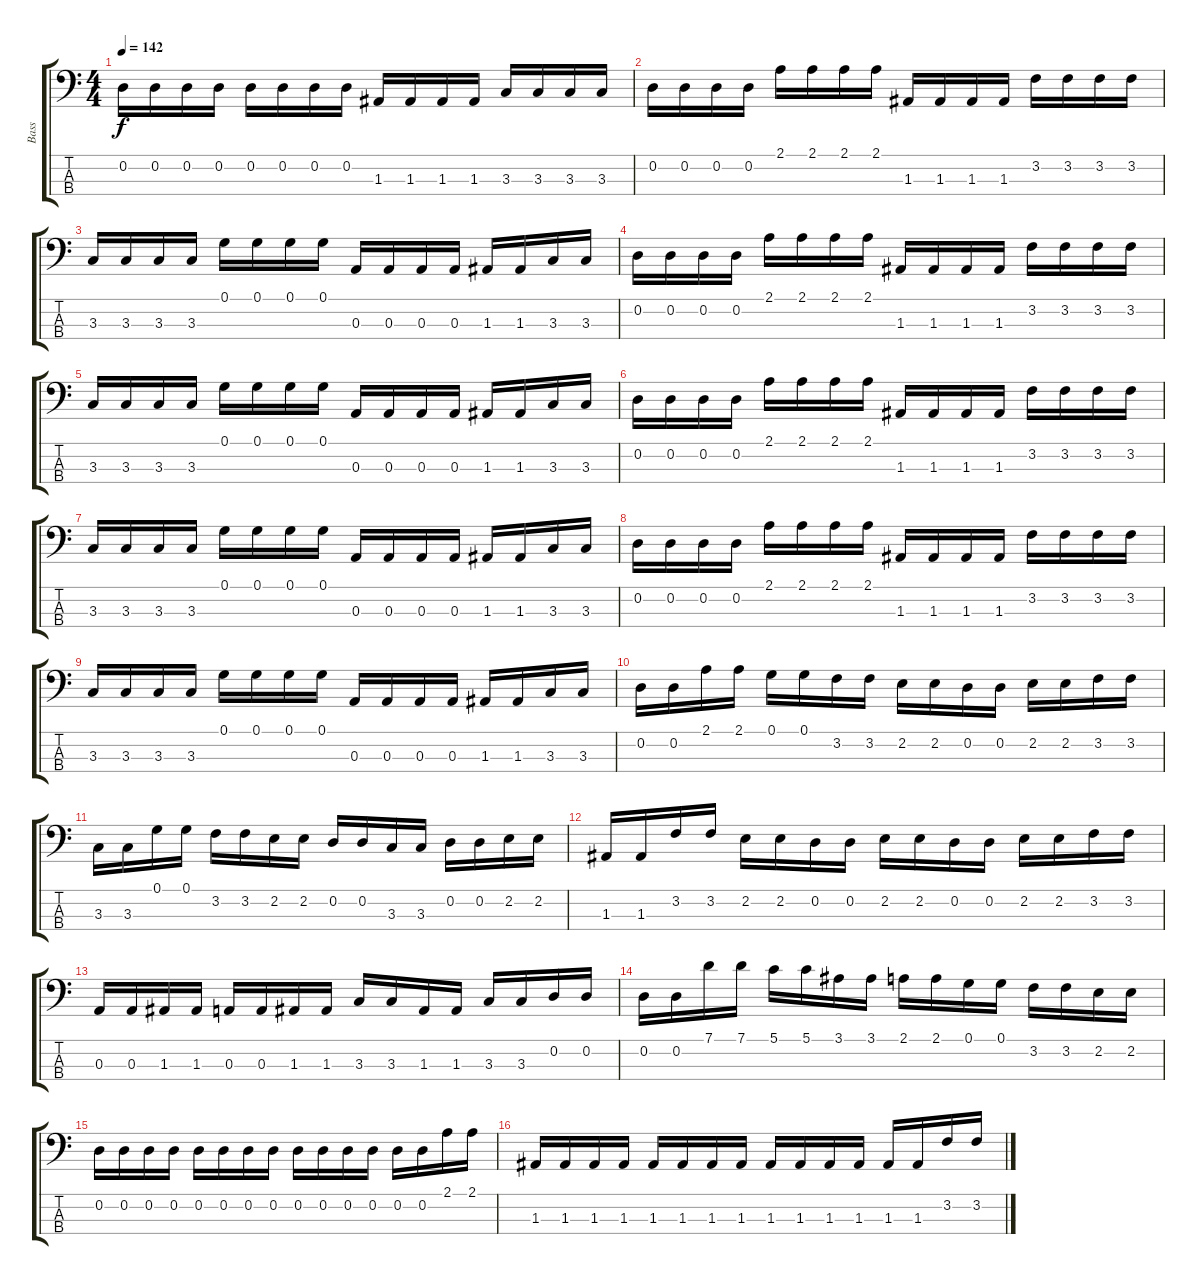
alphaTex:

\track ("Bass" "Bass") {instrument electricbassfinger}
\staff {score tabs}
\tuning (G2 D2 A1 E1) {hide}
\ts (4 4)
\tempo 142
\clef f4
\ks c
0.2.16{dy f} 0.2.16 0.2.16 0.2.16 0.2.16 0.2.16 0.2.16 0.2.16 1.3.16 1.3.16 1.3.16 1.3.16 3.3.16 3.3.16 3.3.16 3.3.16 |
0.2.16 0.2.16 0.2.16 0.2.16 2.1.16 2.1.16 2.1.16 2.1.16 1.3.16 1.3.16 1.3.16 1.3.16 3.2.16 3.2.16 3.2.16 3.2.16 |
3.3.16 3.3.16 3.3.16 3.3.16 0.1.16 0.1.16 0.1.16 0.1.16 0.3.16 0.3.16 0.3.16 0.3.16 1.3.16 1.3.16 3.3.16 3.3.16 |
0.2.16 0.2.16 0.2.16 0.2.16 2.1.16 2.1.16 2.1.16 2.1.16 1.3.16 1.3.16 1.3.16 1.3.16 3.2.16 3.2.16 3.2.16 3.2.16 |
3.3.16 3.3.16 3.3.16 3.3.16 0.1.16 0.1.16 0.1.16 0.1.16 0.3.16 0.3.16 0.3.16 0.3.16 1.3.16 1.3.16 3.3.16 3.3.16 |
0.2.16 0.2.16 0.2.16 0.2.16 2.1.16 2.1.16 2.1.16 2.1.16 1.3.16 1.3.16 1.3.16 1.3.16 3.2.16 3.2.16 3.2.16 3.2.16 |
3.3.16 3.3.16 3.3.16 3.3.16 0.1.16 0.1.16 0.1.16 0.1.16 0.3.16 0.3.16 0.3.16 0.3.16 1.3.16 1.3.16 3.3.16 3.3.16 |
0.2.16 0.2.16 0.2.16 0.2.16 2.1.16 2.1.16 2.1.16 2.1.16 1.3.16 1.3.16 1.3.16 1.3.16 3.2.16 3.2.16 3.2.16 3.2.16 |
3.3.16 3.3.16 3.3.16 3.3.16 0.1.16 0.1.16 0.1.16 0.1.16 0.3.16 0.3.16 0.3.16 0.3.16 1.3.16 1.3.16 3.3.16 3.3.16 |
0.2.16 0.2.16 2.1.16 2.1.16 0.1.16 0.1.16 3.2.16 3.2.16 2.2.16 2.2.16 0.2.16 0.2.16 2.2.16 2.2.16 3.2.16 3.2.16 |
3.3.16 3.3.16 0.1.16 0.1.16 3.2.16 3.2.16 2.2.16 2.2.16 0.2.16 0.2.16 3.3.16 3.3.16 0.2.16 0.2.16 2.2.16 2.2.16 |
1.3.16 1.3.16 3.2.16 3.2.16 2.2.16 2.2.16 0.2.16 0.2.16 2.2.16 2.2.16 0.2.16 0.2.16 2.2.16 2.2.16 3.2.16 3.2.16 |
0.3.16 0.3.16 1.3.16 1.3.16 0.3.16 0.3.16 1.3.16 1.3.16 3.3.16 3.3.16 1.3.16 1.3.16 3.3.16 3.3.16 0.2.16 0.2.16 |
0.2.16 0.2.16 7.1.16 7.1.16 5.1.16 5.1.16 3.1.16 3.1.16 2.1.16 2.1.16 0.1.16 0.1.16 3.2.16 3.2.16 2.2.16 2.2.16 |
0.2.16 0.2.16 0.2.16 0.2.16 0.2.16 0.2.16 0.2.16 0.2.16 0.2.16 0.2.16 0.2.16 0.2.16 0.2.16 0.2.16 2.1.16 2.1.16 |
1.3.16 1.3.16 1.3.16 1.3.16 1.3.16 1.3.16 1.3.16 1.3.16 1.3.16 1.3.16 1.3.16 1.3.16 1.3.16 1.3.16 3.2.16 3.2.16
